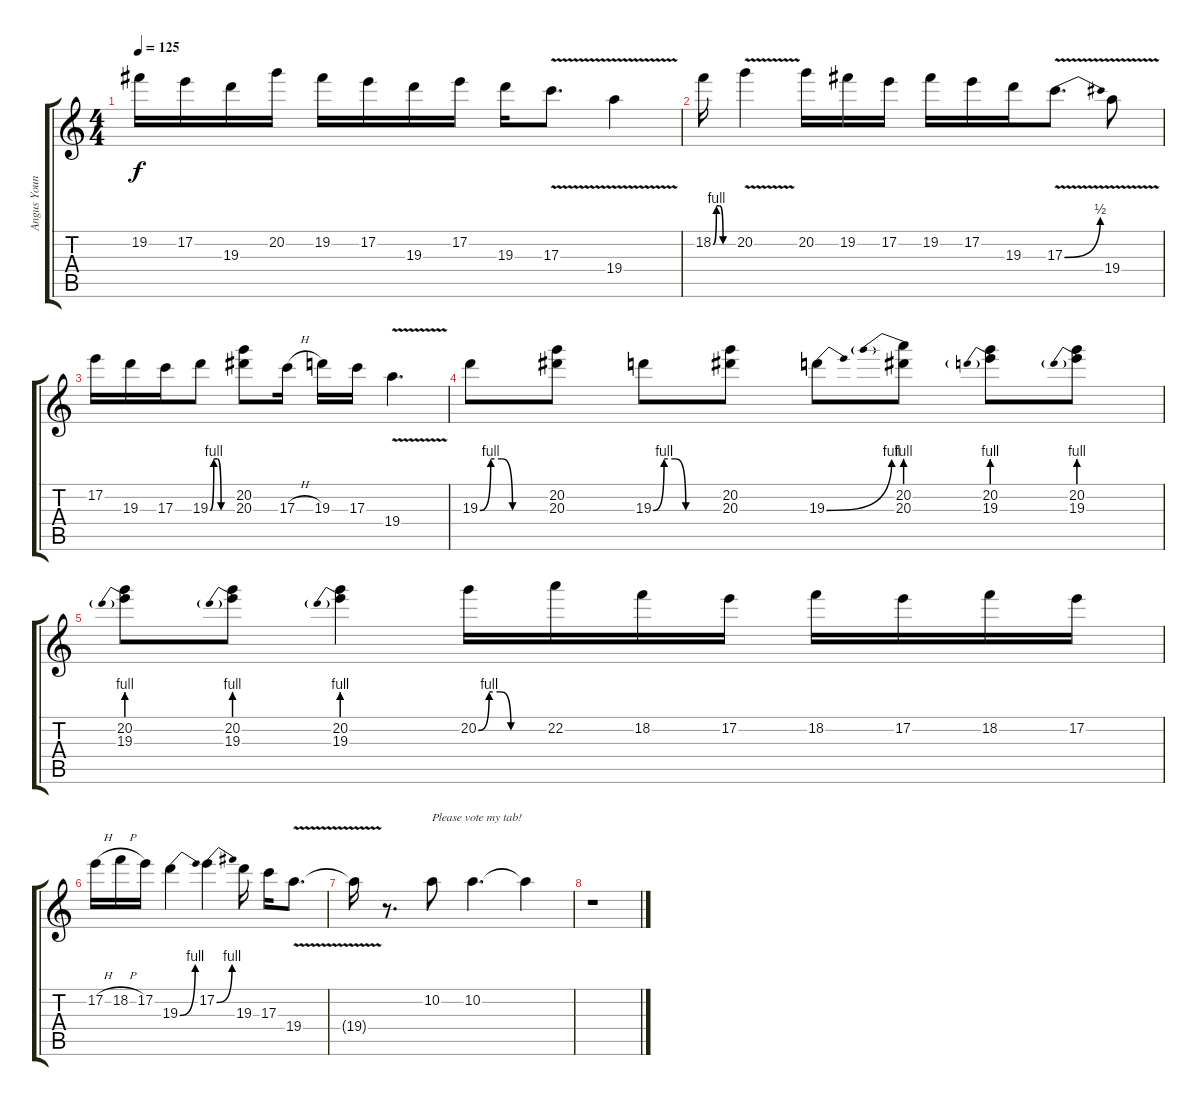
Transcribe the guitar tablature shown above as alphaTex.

\track ("Angus Young" "Angus Youn") {instrument distortionguitar}
\staff {score tabs}
\tuning (E4 B3 G3 D3 A2 E2) {hide}
\ts (4 4)
\tempo 125
\clef g2
\ks c
19.2.16{dy f} 17.2.16 19.3.16 20.2.16 19.2.16 17.2.16 19.3.16 17.2.16 19.3.16 17.3{v}.8{d} 19.4{v}.4 |
18.2{be (custom 0 0 10 4 20 4 30 0 60 0)}.16 20.2{v}.4 20.2.16 19.2.16 17.2.16 19.2.16 17.2.16 19.3.16 17.3{be (bend 0 0 60 2) v}.8{d} 19.4{v}.8 |
17.2.16 19.3.16 17.3.16 19.3{be (custom 0 0 10 4 20 4 30 0 60 0)}.8 (20.2 20.3).8 17.3{h}.16 19.3.16 17.3.16 19.4{v}.4{d} |
19.3{be (custom 0 0 10 4 20 4 30 0 60 0)}.8 (20.2 20.3).8 19.3{be (custom 0 0 10 4 20 4 30 0 60 0)}.8 (20.2 20.3).8 19.3{be (bend 0 0 60 4)}.8 (20.2{be (prebend 0 4 60 4)} 20.3).8 (20.2 19.3{be (prebend 0 4 60 4)}).8 (20.2 19.3{be (prebend 0 4 60 4)}).8 |
(20.2 19.3{be (prebend 0 4 60 4)}).8 (20.2 19.3{be (prebend 0 4 60 4)}).8 (20.2 19.3{be (prebend 0 4 60 4)}).4 20.2{be (custom 0 0 10 4 20 4 30 0 60 0)}.16 22.2.16 18.2.16 17.2.16 18.2.16 17.2.16 18.2.16 17.2.16 |
17.2{h}.16 18.2{h}.16 17.2.16 19.3{be (bend 0 0 60 4)}.4 17.2{be (bend 0 0 60 4)}.4 19.3.16 17.3.16 19.4{v}.8{d} |
19.4{t}.16 r.8{d} 10.2.8{txt "Please vote my tab!"} 10.2.4{d} 10.2{t}.4 |
r.1
